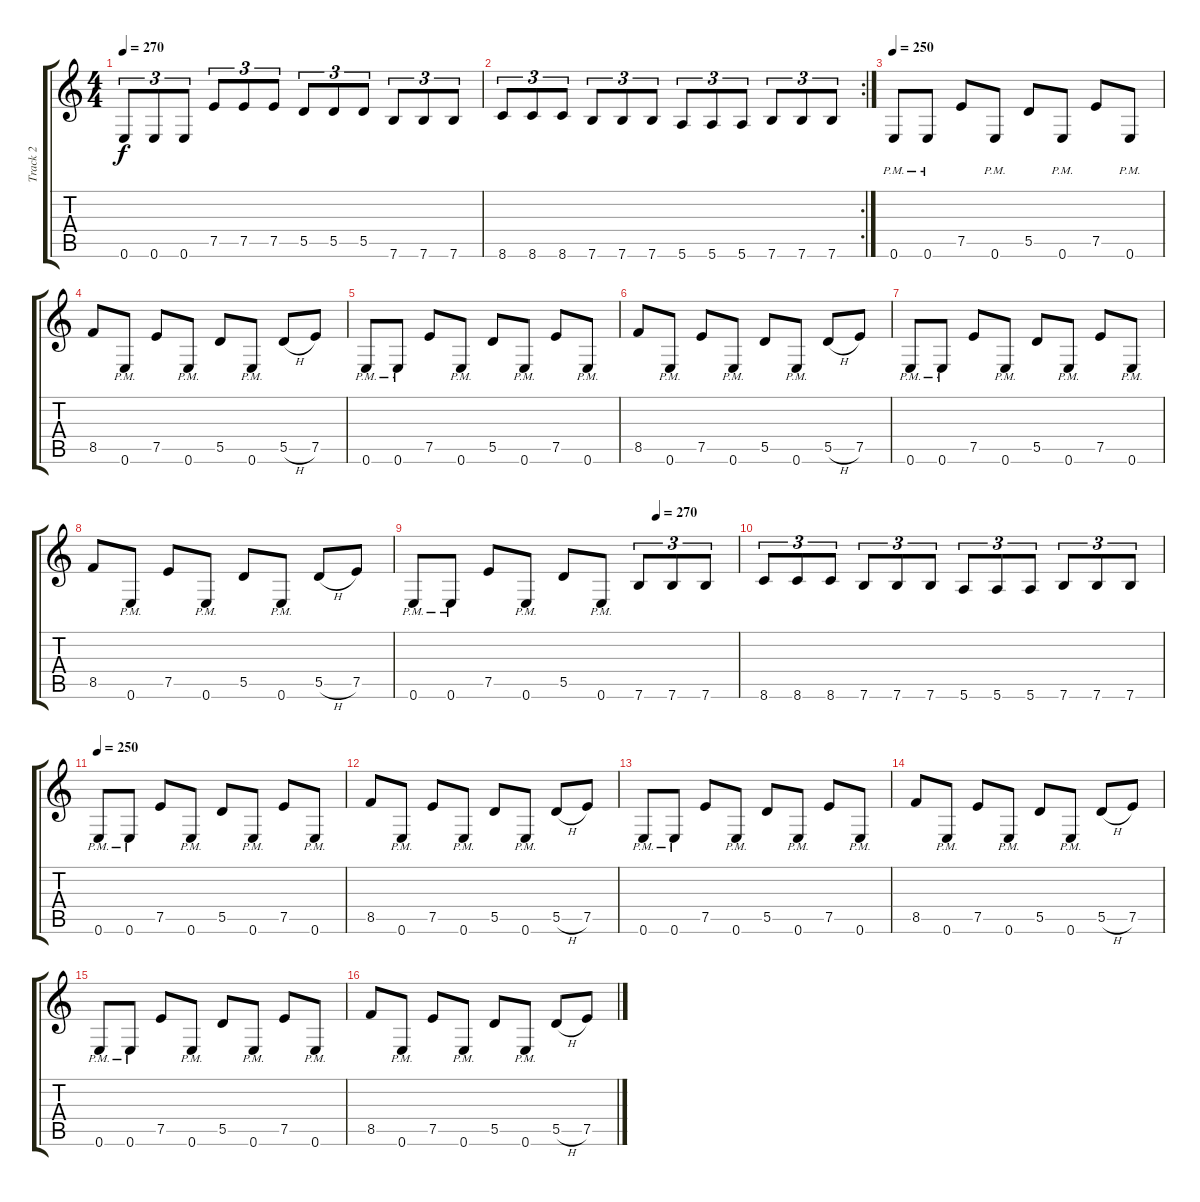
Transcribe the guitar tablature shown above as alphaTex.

\track ("Track 2" "Track 2") {instrument distortionguitar}
\staff {score tabs}
\tuning (E4 B3 G3 D3 A2 E2) {hide}
\ts (4 4)
\tempo 270
\clef g2
\ks c
0.6.8{tu (3 2) dy f} 0.6.8{tu (3 2)} 0.6.8{tu (3 2)} 7.5.8{tu (3 2)} 7.5.8{tu (3 2)} 7.5.8{tu (3 2)} 5.5.8{tu (3 2)} 5.5.8{tu (3 2)} 5.5.8{tu (3 2)} 7.6.8{tu (3 2)} 7.6.8{tu (3 2)} 7.6.8{tu (3 2)} |
\rc 2
8.6.8{tu (3 2)} 8.6.8{tu (3 2)} 8.6.8{tu (3 2)} 7.6.8{tu (3 2)} 7.6.8{tu (3 2)} 7.6.8{tu (3 2)} 5.6.8{tu (3 2)} 5.6.8{tu (3 2)} 5.6.8{tu (3 2)} 7.6.8{tu (3 2)} 7.6.8{tu (3 2)} 7.6.8{tu (3 2)} |
\tempo 250
0.6{pm}.8 0.6{pm}.8 7.5.8 0.6{pm}.8 5.5.8 0.6{pm}.8 7.5.8 0.6{pm}.8 |
8.5.8 0.6{pm}.8 7.5.8 0.6{pm}.8 5.5.8 0.6{pm}.8 5.5{h}.8 7.5.8 |
0.6{pm}.8 0.6{pm}.8 7.5.8 0.6{pm}.8 5.5.8 0.6{pm}.8 7.5.8 0.6{pm}.8 |
8.5.8 0.6{pm}.8 7.5.8 0.6{pm}.8 5.5.8 0.6{pm}.8 5.5{h}.8 7.5.8 |
0.6{pm}.8 0.6{pm}.8 7.5.8 0.6{pm}.8 5.5.8 0.6{pm}.8 7.5.8 0.6{pm}.8 |
8.5.8 0.6{pm}.8 7.5.8 0.6{pm}.8 5.5.8 0.6{pm}.8 5.5{h}.8 7.5.8 |
\tempo (270 0.75)
0.6{pm}.8 0.6{pm}.8 7.5.8 0.6{pm}.8 5.5.8 0.6{pm}.8 7.6.8{tu (3 2)} 7.6.8{tu (3 2)} 7.6.8{tu (3 2)} |
8.6.8{tu (3 2)} 8.6.8{tu (3 2)} 8.6.8{tu (3 2)} 7.6.8{tu (3 2)} 7.6.8{tu (3 2)} 7.6.8{tu (3 2)} 5.6.8{tu (3 2)} 5.6.8{tu (3 2)} 5.6.8{tu (3 2)} 7.6.8{tu (3 2)} 7.6.8{tu (3 2)} 7.6.8{tu (3 2)} |
\tempo 248
\tempo 250
0.6{pm}.8 0.6{pm}.8 7.5.8 0.6{pm}.8 5.5.8 0.6{pm}.8 7.5.8 0.6{pm}.8 |
8.5.8 0.6{pm}.8 7.5.8 0.6{pm}.8 5.5.8 0.6{pm}.8 5.5{h}.8 7.5.8 |
0.6{pm}.8 0.6{pm}.8 7.5.8 0.6{pm}.8 5.5.8 0.6{pm}.8 7.5.8 0.6{pm}.8 |
8.5.8 0.6{pm}.8 7.5.8 0.6{pm}.8 5.5.8 0.6{pm}.8 5.5{h}.8 7.5.8 |
0.6{pm}.8 0.6{pm}.8 7.5.8 0.6{pm}.8 5.5.8 0.6{pm}.8 7.5.8 0.6{pm}.8 |
8.5.8 0.6{pm}.8 7.5.8 0.6{pm}.8 5.5.8 0.6{pm}.8 5.5{h}.8 7.5.8
